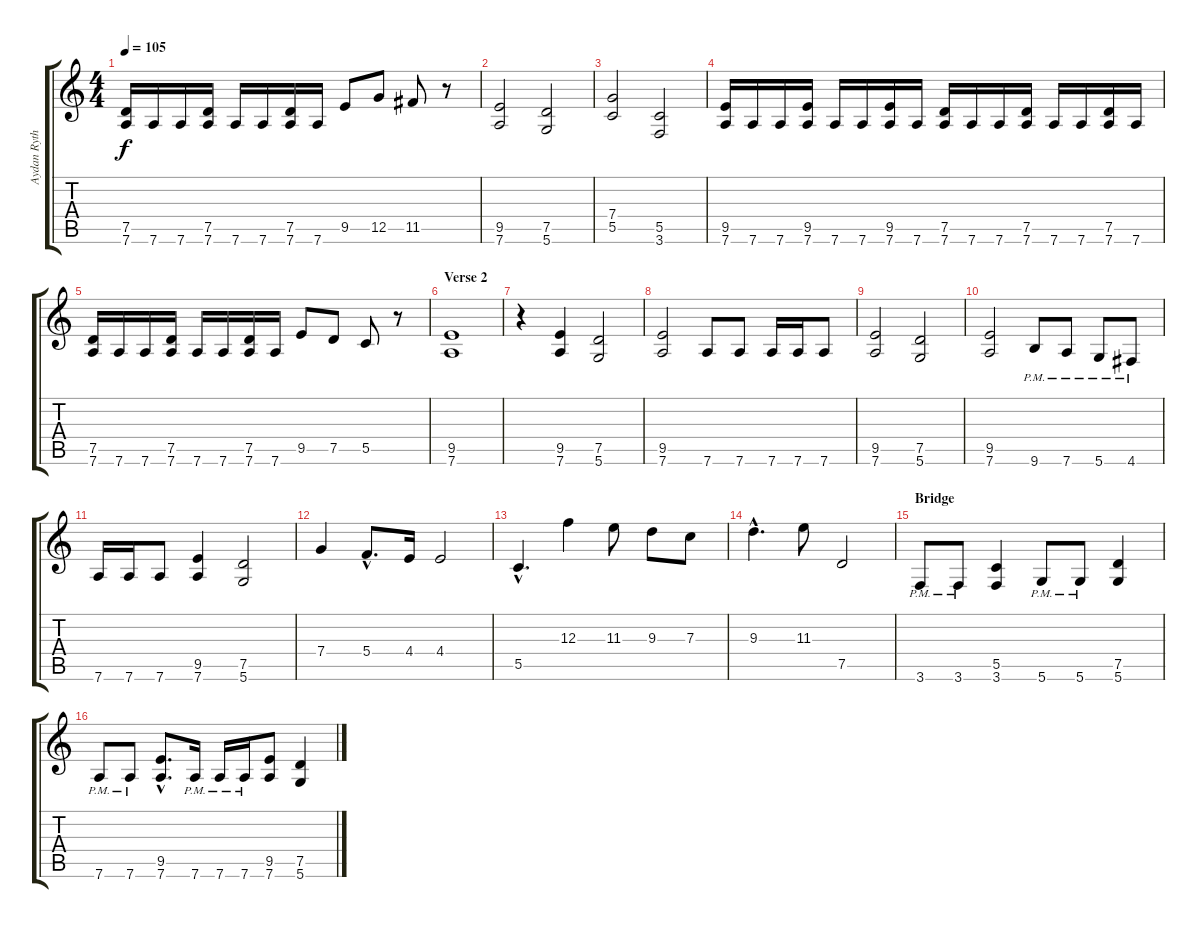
\track ("Aydan Rythm" "Aydan Ryth") {instrument distortionguitar}
\staff {score tabs}
\tuning (D4 A3 F3 C3 G2 D2) {hide}
\ts (4 4)
\tempo 105
\clef g2
\ks c
(7.5 7.6).16{dy f} 7.6.16 7.6.16 (7.5 7.6).16 7.6.16 7.6.16 (7.5 7.6).16 7.6.16 9.5.8 12.5.8 11.5.8 r.8 |
(9.5 7.6).2 (7.5 5.6).2 |
(7.4 5.5).2 (5.5 3.6).2 |
(9.5 7.6).16 7.6.16 7.6.16 (9.5 7.6).16 7.6.16 7.6.16 (9.5 7.6).16 7.6.16 (7.5 7.6).16 7.6.16 7.6.16 (7.5 7.6).16 7.6.16 7.6.16 (7.5 7.6).16 7.6.16 |
(7.5 7.6).16 7.6.16 7.6.16 (7.5 7.6).16 7.6.16 7.6.16 (7.5 7.6).16 7.6.16 9.5.8 7.5.8 5.5.8 r.8 |
\section ("" "Verse 2")
(9.5 7.6).1 |
r.4 (9.5 7.6).4 (7.5 5.6).2 |
(9.5 7.6).2 7.6.8 7.6.8 7.6.16 7.6.16 7.6.8 |
(9.5 7.6).2 (7.5 5.6).2 |
(9.5 7.6).2 9.6{pm}.8 7.6{pm}.8 5.6{pm}.8 4.6{pm}.8 |
7.6.16 7.6.16 7.6.8 (9.5 7.6).4 (7.5 5.6).2 |
7.4.4 5.4{hac}.8{d} 4.4.16 4.4.2 |
5.5{hac}.4{d} 12.3.4 11.3.8 9.3.8 7.3.8 |
9.3{hac}.4{d} 11.3.8 7.5.2 |
\section ("" "Bridge")
3.6{pm}.8 3.6{pm}.8 (5.5 3.6).4 5.6{pm}.8 5.6{pm}.8 (7.5 5.6).4 |
7.6{pm}.8 7.6{pm}.8 (9.5{hac} 7.6{hac}).8{d} 7.6{pm}.16 7.6{pm}.16 7.6{pm}.16 (9.5 7.6).8 (7.5 5.6).4
